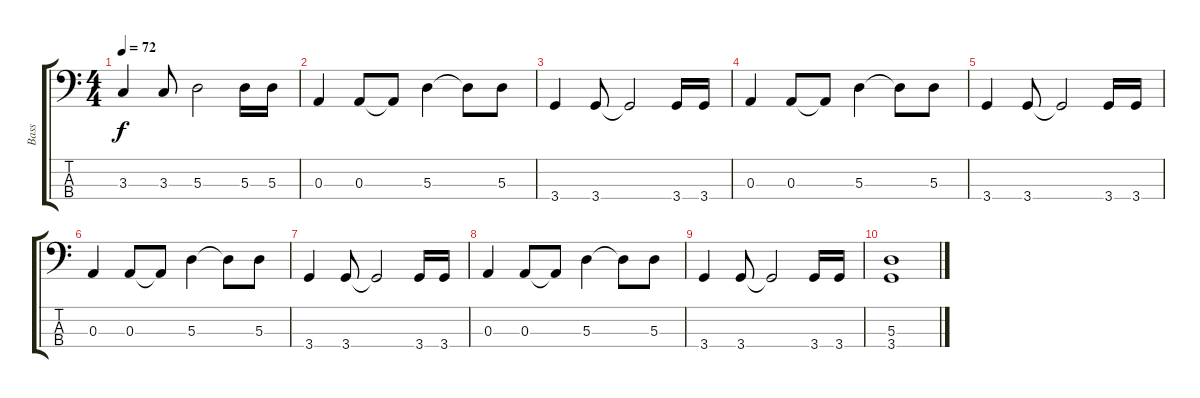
\track ("Bass" "Bass") {instrument electricbasspick}
\staff {score tabs}
\tuning (G2 D2 A1 E1) {hide}
\ts (4 4)
\tempo 72
\clef f4
\ks c
3.3.4{dy f} 3.3.8 5.3.2 5.3.16 5.3.16 |
0.3.4 0.3.8 0.3{t}.8 5.3.4 5.3{t}.8 5.3.8 |
3.4.4 3.4.8 3.4{t}.2 3.4.16 3.4.16 |
0.3.4 0.3.8 0.3{t}.8 5.3.4 5.3{t}.8 5.3.8 |
3.4.4 3.4.8 3.4{t}.2 3.4.16 3.4.16 |
0.3.4 0.3.8 0.3{t}.8 5.3.4 5.3{t}.8 5.3.8 |
3.4.4 3.4.8 3.4{t}.2 3.4.16 3.4.16 |
0.3.4 0.3.8 0.3{t}.8 5.3.4 5.3{t}.8 5.3.8 |
3.4.4 3.4.8 3.4{t}.2 3.4.16 3.4.16 |
(5.3 3.4).1
